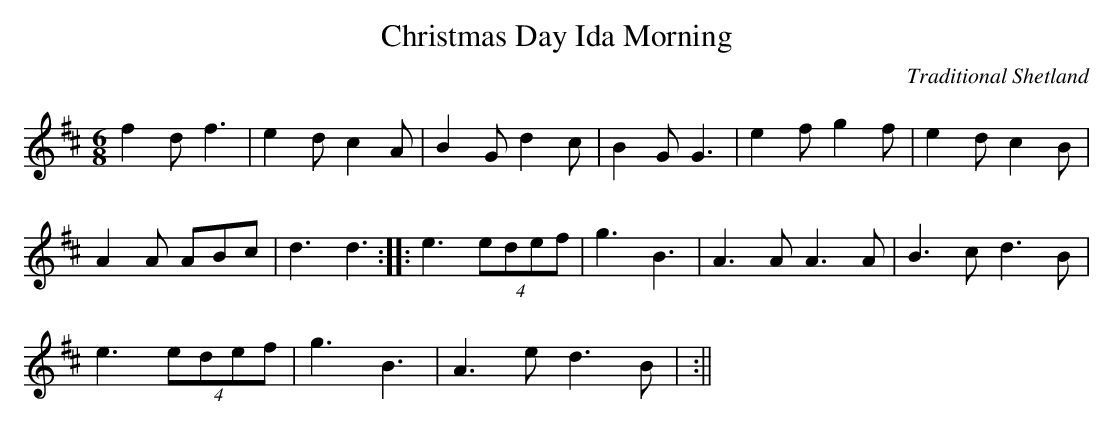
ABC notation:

X:1
T:Christmas Day Ida Morning
C:Traditional Shetland
M:6/8
K:D
f2 d f3 | e2 d c2 A | B2 G d2 c | B2 G G3 | e2 f g2 f | e2 d c2 B |
A2 A ABc | d3 d3 :||: e3 (4edef | g3 B3 | A3 A A3 A | B3 c d3 B |
e3 (4edef | g3 B3 | A3 e d3 B | +E3A3+ +E3A3+ :||
